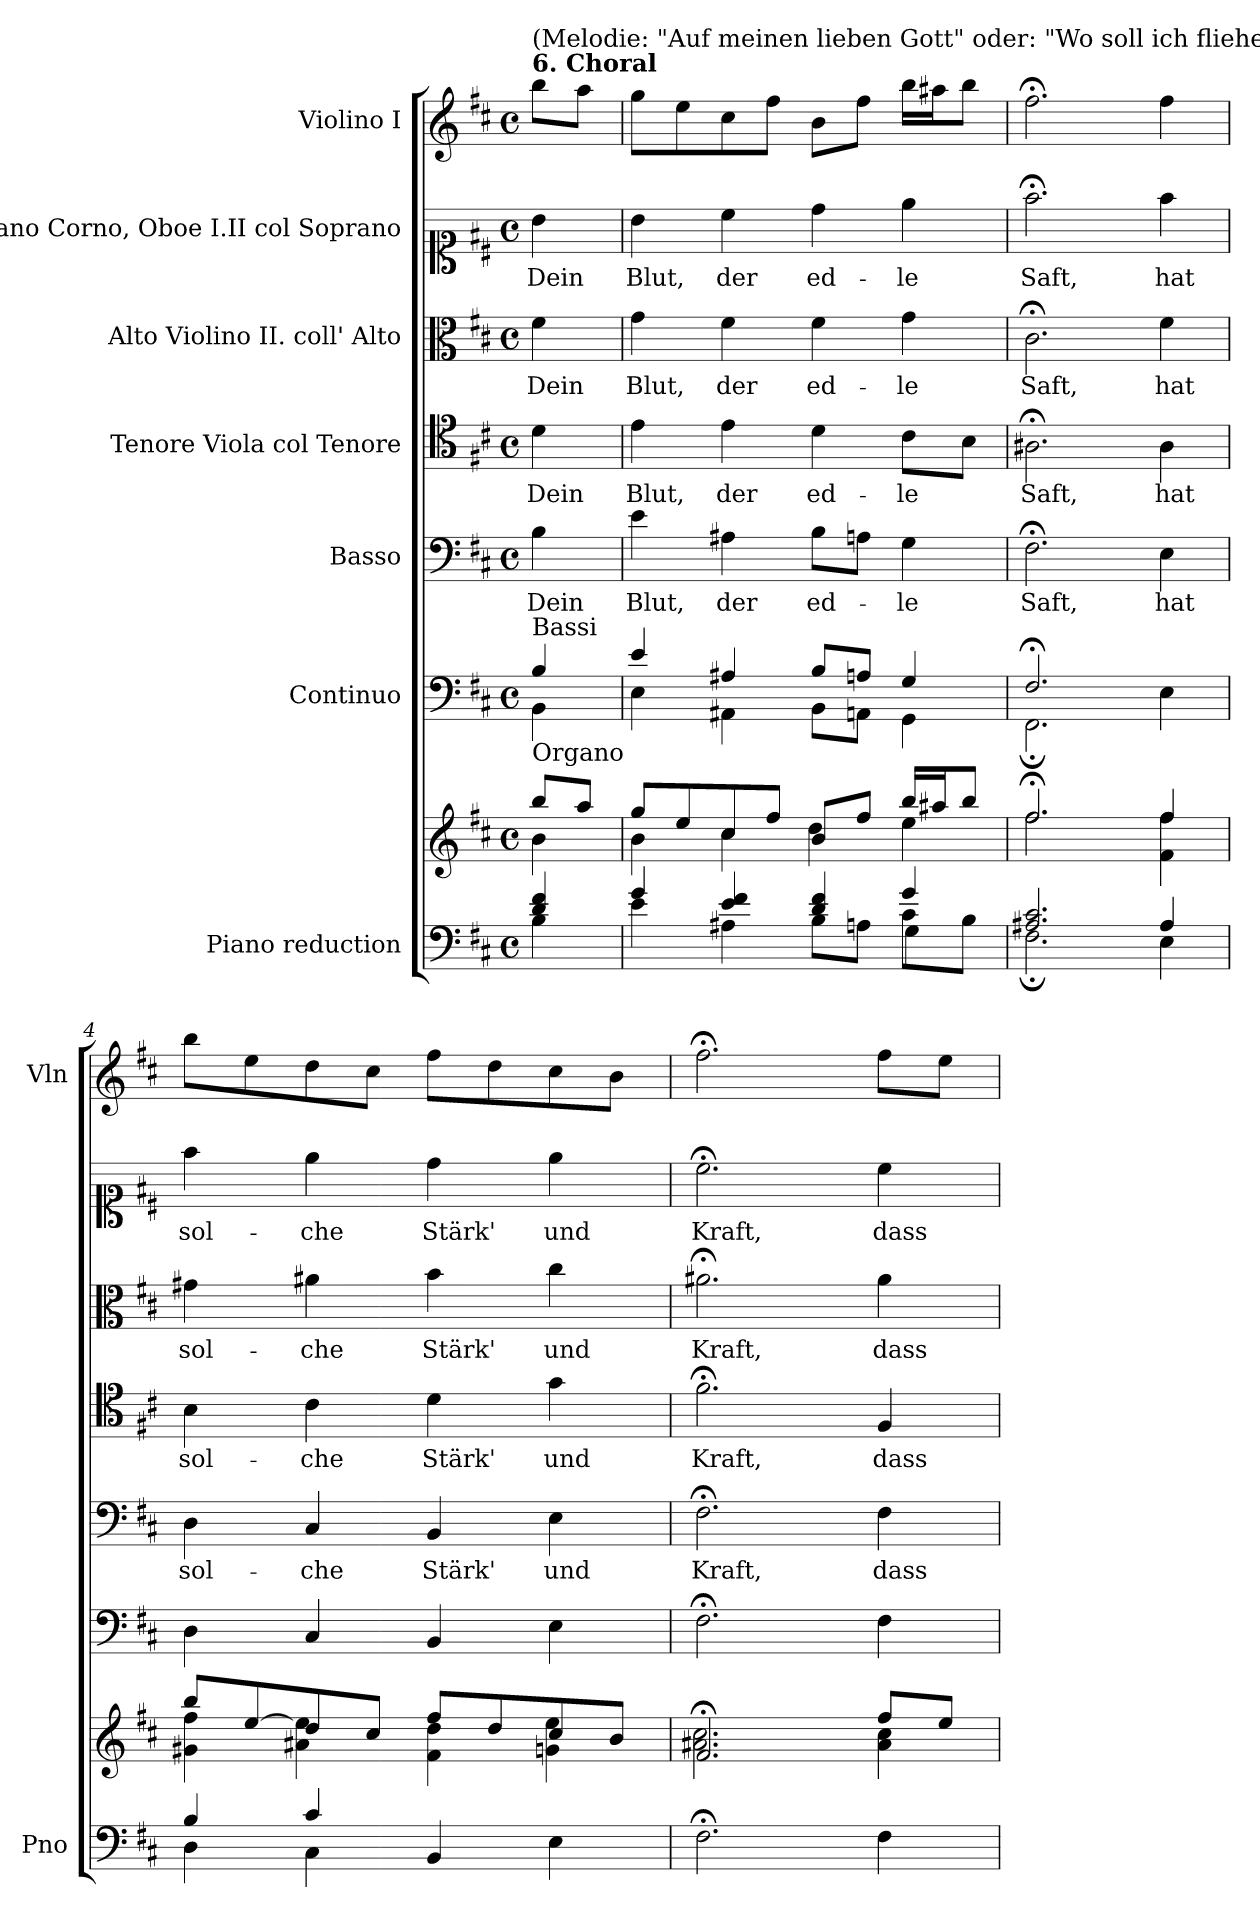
**kern	**kern	**kern	**kern	**text	**kern	**text	**kern	**text	**kern	**text	**kern
*part7	*part7	*part6	*part5	*part5	*part4	*part4	*part3	*part3	*part2	*part2	*part1
*staff8	*staff7	*staff6	*staff5	*staff5	*staff4	*staff4	*staff3	*staff3	*staff2	*staff2	*staff1
*I"Piano reduction	*	*I"Continuo	*I"Basso	*	*I"Tenore Viola col Tenore	*	*I"Alto Violino II. coll' Alto	*	*I"Soprano Corno, Oboe I.II col Soprano	*	*I"Violino I
*I'Pno	*	*	*	*	*	*	*	*	*	*	*I'Vln
*clefF4	*clefG2	*clefF4	*clefF4	*	*clefC4	*	*clefC3	*	*clefC1	*	*clefG2
*k[f#c#]	*k[f#c#]	*k[f#c#]	*k[f#c#]	*	*k[f#c#]	*	*k[f#c#]	*	*k[f#c#]	*	*k[f#c#]
*M4/4	*M4/4	*M4/4	*M4/4	*	*M4/4	*	*M4/4	*	*M4/4	*	*M4/4
*met(c)	*met(c)	*met(c)	*met(c)	*	*met(c)	*	*met(c)	*	*met(c)	*	*met(c)
=1	=1	=1	=1	=1	=1	=1	=1	=1	=1	=1	=1
*^	*^	*^	*	*	*	*	*	*	*	*	*
!	!	!	!	!	!	!	!	!	!	!	!	!	!	!LO:TX:a:B:t=6. Choral
!	!	!	!	!	!	!	!	!	!	!	!	!	!	!LO:TX:a:t=(Melodie&colon; "Auf meinen lieben Gott" oder&colon; "Wo soll ich fliehen hin".)
!	!	!	!	!LO:TX:a:t=Bassi	!	!	!	!	!	!	!	!	!	!
!	!	!	!	!LO:TX:b:t=Organo	!	!	!	!	!	!	!	!	!	!
!	!	!	!	!	!	!	!LO:LY:b	!	!LO:LY:b	!	!LO:LY:b	!	!LO:LY:b	!
4d/ 4f#/	4B\	8bb/L	4b\	4B/	4BB!\	4B\	Dein	4d\	Dein	4f#\	Dein	4b\	Dein	8bb\L
.	.	8aa/J	.	.	.	.	.	.	.	.	.	.	.	8aa\J
=2	=2	=2	=2	=2	=2	=2	=2	=2	=2	=2	=2	=2	=2	=2
*	*^	*	*	*	*	*	*	*	*	*	*	*	*	*
!	!	!	!	!	!	!	!	!LO:LY:b	!	!LO:LY:b	!	!LO:LY:b	!	!LO:LY:b	!
4g/	4e\	2.ryy	8gg/L	4b\	4e/	4E!\	4e\	Blut,	4e\	Blut,	4g\	Blut,	4b\	Blut,	8gg\L
.	.	.	8ee/	.	.	.	.	.	.	.	.	.	.	.	8ee\
!	!	!	!	!	!	!	!	!LO:LY:b	!	!LO:LY:b	!	!LO:LY:b	!	!LO:LY:b	!
4e/ 4f#/	4A#X\	.	8cc#/	4cc#\	4A#X/	4AA#X!\	4A#X\	der	4e\	der	4f#\	der	4cc#\	der	8cc#\
.	.	.	8ff#/J	.	.	.	.	.	.	.	.	.	.	.	8ff#\J
!	!	!	!	!	!	!	!	!LO:LY:b	!	!LO:LY:b	!	!LO:LY:b	!	!LO:LY:b	!
4d/ 4f#/	8B\L	.	8b/L	4dd\	8B/L	8BB!\L	8B\L	ed-	4d\	ed-	4f#\	ed-	4dd\	ed-	8b\L
.	8An\J	.	8ff#/J	.	8An/J	8AAn!\J	8An\J	.	.	.	.	.	.	.	8ff#\J
!	!	!	!	!	!	!	!	!LO:LY:b	!	!LO:LY:b	!	!LO:LY:b	!	!LO:LY:b	!
8c#\L	4G\	4g/	16bb/LL	4ee\	4G/	4GG!\	4G\	-le	8c#\L	-le	4g\	-le	4ee\	-le	16bb\LL
.	.	.	16aa#X/J	.	.	.	.	.	.	.	.	.	.	.	16aa#X\J
8B\J	.	.	8bb/J	.	.	.	.	.	8B\J	.	.	.	.	.	8bb\J
*	*v	*v	*	*	*	*	*	*	*	*	*	*	*	*	*
=3	=3	=3	=3	=3	=3	=3	=3	=3	=3	=3	=3	=3	=3	=3
!	!	!	!	!	!	!	!LO:LY:b	!	!LO:LY:b	!	!LO:LY:b	!	!LO:LY:b	!
2.A#X/ 2.c#/	2.F#;\	2.ff#;</	2.ff#\	2.F#;</	2.FF#;!\	2.F#;<\	Saft,	2.A#X;<\	Saft,	2.c#;<\	Saft,	2.ff#;<\	Saft,	2.ff#;<\
!	!	!	!	!	!	!	!LO:LY:b	!	!LO:LY:b	!	!LO:LY:b	!	!LO:LY:b	!
4A#/	4E\	4ff#/	4f#\ 4ff#\	4E\	4ryy	4E\	hat	4A#\	hat	4f#\	hat	4ff#\	hat	4ff#\
=4	=4	=4	=4	=4	=4	=4	=4	=4	=4	=4	=4	=4	=4	=4
!	!	!	!	!	!	!	!LO:LY:b	!	!LO:LY:b	!	!LO:LY:b	!	!LO:LY:b	!
*	*	*	*	*v	*v	*	*	*	*	*	*	*	*	*
4B/	4D\	8bb/L	4g#X\ 4ff#\	4D\	4D\	sol-	4B\	sol-	4g#X\	sol-	4ff#\	sol-	8bb\L
.	.	[8ee/	.	.	.	.	.	.	.	.	.	.	8ee\
!	!	!	!	!	!	!LO:LY:b	!	!LO:LY:b	!	!LO:LY:b	!	!LO:LY:b	!
4c#/	4C#\	8dd/	4a#X\ 4ee\]	4C#/	4C#/	-che	4c#\	-che	4a#X\	-che	4ee\	-che	8dd\
.	.	8cc#/J	.	.	.	.	.	.	.	.	.	.	8cc#\J
!	!	!	!	!	!	!LO:LY:b	!	!LO:LY:b	!	!LO:LY:b	!	!LO:LY:b	!
2ryy	4BB/	8ff#/L	4f#\ 4dd\	4BB/	4BB/	Stärk'	4d\	Stärk'	4b\	Stärk'	4dd\	Stärk'	8ff#\L
.	.	8dd/	.	.	.	.	.	.	.	.	.	.	8dd\
!	!	!	!	!	!	!LO:LY:b	!	!LO:LY:b	!	!LO:LY:b	!	!LO:LY:b	!
.	4E\	8cc#/	4gn\ 4ee\	4E\	4E\	und	4g\	und	4cc#\	und	4ee\	und	8cc#\
.	.	8b/J	.	.	.	.	.	.	.	.	.	.	8b\J
*v	*v	*	*	*	*	*	*	*	*	*	*	*	*
=5	=5	=5	=5	=5	=5	=5	=5	=5	=5	=5	=5	=5
!	!	!	!	!	!LO:LY:b	!	!LO:LY:b	!	!LO:LY:b	!	!LO:LY:b	!
2.F#;\	2.f#;</	2.a#X\ 2.cc#\	2.F#;<\	2.F#;<\	Kraft,	2.f#;<\	Kraft,	2.a#X;<\	Kraft,	2.cc#;<\	Kraft,	2.ff#;<\
!	!	!	!	!	!LO:LY:b	!	!LO:LY:b	!	!LO:LY:b	!	!LO:LY:b	!
4F#\	8ff#/L	4a#\ 4cc#\	4F#\	4F#\	dass	4F#/	dass	4a#\	dass	4cc#\	dass	8ff#\L
.	8ee/J	.	.	.	.	.	.	.	.	.	.	8ee\J
*	*v	*v	*	*	*	*	*	*	*	*	*	*
=	=	=	=	=	=	=	=	=	=	=	=
*-	*-	*-	*-	*-	*-	*-	*-	*-	*-	*-	*-
